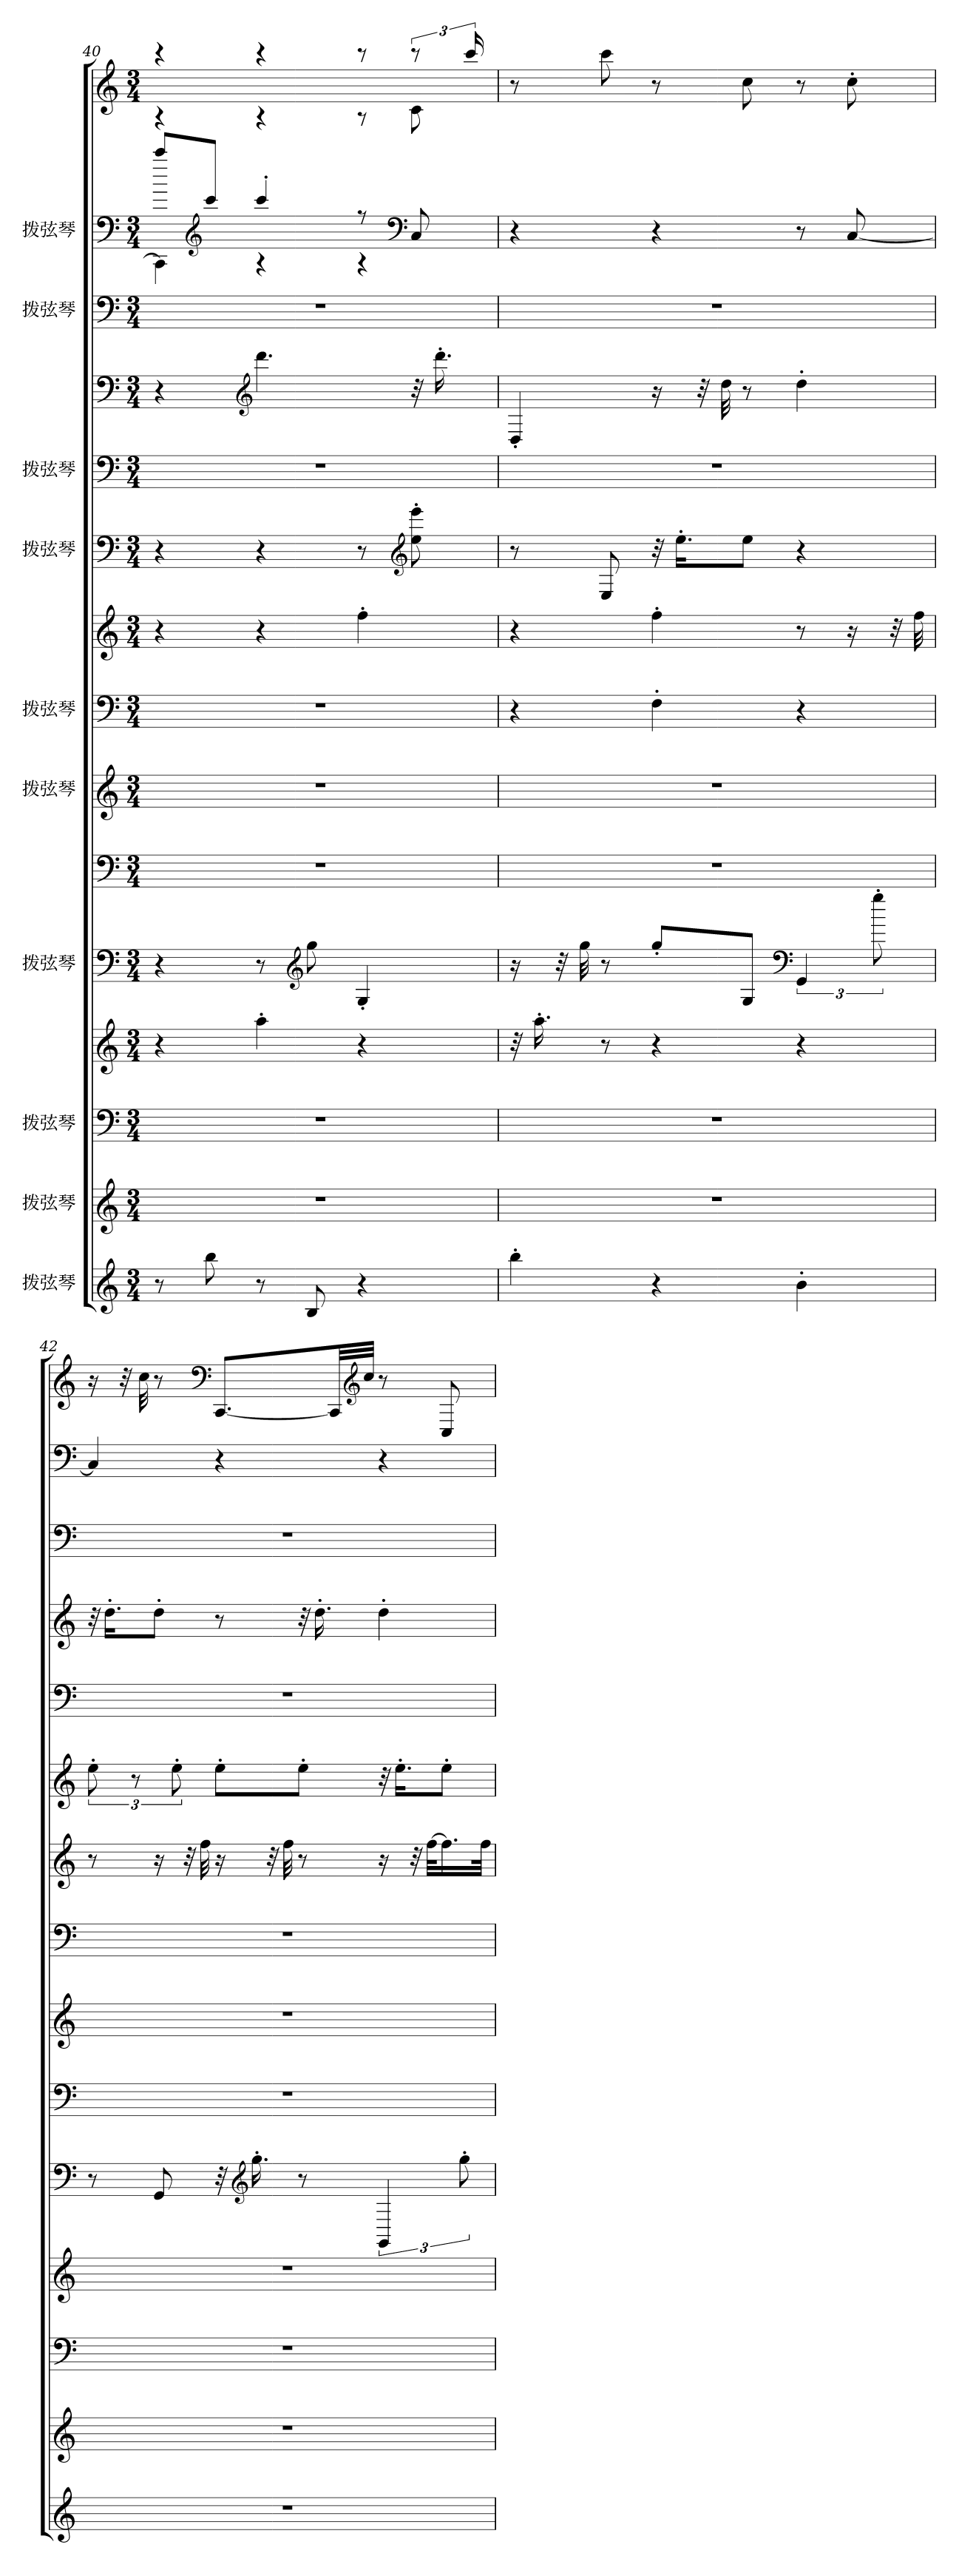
**kern	**kern	**kern	**kern	**kern	**kern	**kern	**kern	**kern	**kern	**kern	**kern	**kern	**kern	**kern
*part10	*part9	*part8	*part8	*part7	*part7	*part6	*part5	*part5	*part4	*part3	*part3	*part2	*part1	*part1
*staff15	*staff14	*staff13	*staff12	*staff11	*staff10	*staff9	*staff8	*staff7	*staff6	*staff5	*staff4	*staff3	*staff2	*staff1
*I"拨弦琴	*I"拨弦琴	*I"拨弦琴	*	*I"拨弦琴	*	*I"拨弦琴	*I"拨弦琴	*	*I"拨弦琴	*I"拨弦琴	*	*I"拨弦琴	*I"拨弦琴	*
!!LO:PB:g=z
*clefG2	*clefG2	*clefF4	*clefG2	*clefF4	*clefF4	*clefG2	*clefF4	*clefG2	*clefF4	*clefF4	*clefF4	*clefF4	*clefF4	*clefG2
*k[]	*k[]	*k[]	*k[]	*k[]	*k[]	*k[]	*k[]	*k[]	*k[]	*k[]	*k[]	*k[]	*k[]	*k[]
*M3/4	*M3/4	*M3/4	*M3/4	*M3/4	*M3/4	*M3/4	*M3/4	*M3/4	*M3/4	*M3/4	*M3/4	*M3/4	*M3/4	*M3/4
=40	=40	=40	=40	=40	=40	=40	=40	=40	=40	=40	=40	=40	=40	=40
*	*	*	*	*	*	*	*	*	*	*	*	*	*^	*^
8r	2.r	2.r	4r	4r	2.r	2.r	2.r	4r	4r	2.r	4r	2.r	8ccc/L	4CC\]	4r	4r
*	*	*	*	*	*	*	*	*	*	*	*	*	*clefG2	*	*	*
8bb\	.	.	.	.	.	.	.	.	.	.	.	.	8ccc/J	.	.	.
*	*	*	*	*	*	*	*	*	*	*	*clefG2	*	*	*	*	*
8r	.	.	4aa'\	8r	.	.	.	4r	4r	.	4.ddd\	.	4ccc'/	4r	4r	4r
*	*	*	*	*clefG2	*	*	*	*	*	*	*	*	*	*	*	*
8B/	.	.	.	8gg\	.	.	.	.	.	.	.	.	.	.	.	.
4r	.	.	4r	4G'/	.	.	.	4ff'\	8r	.	.	.	8r	4r	8r	8r
*	*	*	*	*	*	*	*	*	*clefG2	*	*	*	*clefF4	*	*	*
.	.	.	.	.	.	.	.	.	8ee\' 8eee\'	.	32r	.	8C/	.	12r	8c\
.	.	.	.	.	.	.	.	.	.	.	16.ddd'\	.	.	.	.	.
.	.	.	.	.	.	.	.	.	.	.	.	.	.	.	24ccc/	.
*	*	*	*	*	*	*	*	*	*	*	*	*	*v	*v	*	*
*	*	*	*	*	*	*	*	*	*	*	*	*	*	*v	*v
=41	=41	=41	=41	=41	=41	=41	=41	=41	=41	=41	=41	=41	=41	=41
4bb'\	2.r	2.r	32r	16r	2.r	2.r	4r	4r	8r	2.r	4D'/	2.r	4r	8r
.	.	.	16.aa'\	.	.	.	.	.	.	.	.	.	.	.
.	.	.	.	32r	.	.	.	.	.	.	.	.	.	.
.	.	.	.	32gg\	.	.	.	.	.	.	.	.	.	.
.	.	.	8r	8r	.	.	.	.	8E/	.	.	.	.	8ccc\
4r	.	.	4r	8gg'/L	.	.	4F'\	4ff'\	32r	.	16r	.	4r	8r
.	.	.	.	.	.	.	.	.	16.ee'\KL	.	.	.	.	.
.	.	.	.	.	.	.	.	.	.	.	32r	.	.	.
.	.	.	.	.	.	.	.	.	.	.	32dd\	.	.	.
.	.	.	.	8G/J	.	.	.	.	8ee\J	.	8r	.	.	8cc\
*	*	*	*	*clefF4	*	*	*	*	*	*	*	*	*	*
4b'\	.	.	4r	6GG/	.	.	4r	8r	4r	.	4dd'\	.	8r	8r
.	.	.	.	.	.	.	.	16r	.	.	.	.	[8C/	8cc'\
.	.	.	.	12gg'\	.	.	.	.	.	.	.	.	.	.
.	.	.	.	.	.	.	.	32r	.	.	.	.	.	.
.	.	.	.	.	.	.	.	32ff\	.	.	.	.	.	.
!!LO:PB:g=z
=42	=42	=42	=42	=42	=42	=42	=42	=42	=42	=42	=42	=42	=42	=42
2.r	2.r	2.r	2.r	8r	2.r	2.r	2.r	8r	12ee'\	2.r	32r	2.r	4C/]	16r
.	.	.	.	.	.	.	.	.	.	.	16.dd'\KL	.	.	.
.	.	.	.	.	.	.	.	.	.	.	.	.	.	32r
.	.	.	.	.	.	.	.	.	12r	.	.	.	.	.
.	.	.	.	.	.	.	.	.	.	.	.	.	.	32cc\
.	.	.	.	8GG/	.	.	.	16r	.	.	8dd'\J	.	.	8r
.	.	.	.	.	.	.	.	.	12ee'\	.	.	.	.	.
.	.	.	.	.	.	.	.	32r	.	.	.	.	.	.
.	.	.	.	.	.	.	.	32ff\	.	.	.	.	.	.
*	*	*	*	*	*	*	*	*	*	*	*	*	*	*clefF4
.	.	.	.	32r	.	.	.	16r	8ee'\L	.	8r	.	4r	[8.CC/L
*	*	*	*	*clefG2	*	*	*	*	*	*	*	*	*	*
.	.	.	.	16.gg'\	.	.	.	.	.	.	.	.	.	.
.	.	.	.	.	.	.	.	32r	.	.	.	.	.	.
.	.	.	.	.	.	.	.	32ff\	.	.	.	.	.	.
.	.	.	.	8r	.	.	.	8r	8ee'\J	.	32r	.	.	.
.	.	.	.	.	.	.	.	.	.	.	16.dd'\	.	.	.
.	.	.	.	.	.	.	.	.	.	.	.	.	.	32CC/LL]
*	*	*	*	*	*	*	*	*	*	*	*	*	*	*clefG2
.	.	.	.	.	.	.	.	.	.	.	.	.	.	32cc/JJJ
.	.	.	.	6GG/	.	.	.	16r	32r	.	4dd'\	.	4r	8r
.	.	.	.	.	.	.	.	.	16.ee'\KL	.	.	.	.	.
.	.	.	.	.	.	.	.	32r	.	.	.	.	.	.
.	.	.	.	.	.	.	.	[32ff\KLL	.	.	.	.	.	.
.	.	.	.	.	.	.	.	16.ff\]	8ee'\J	.	.	.	.	8C/
.	.	.	.	12gg'\	.	.	.	.	.	.	.	.	.	.
.	.	.	.	.	.	.	.	32ff\JJk	.	.	.	.	.	.
=	=	=	=	=	=	=	=	=	=	=	=	=	=	=
*-	*-	*-	*-	*-	*-	*-	*-	*-	*-	*-	*-	*-	*-	*-
